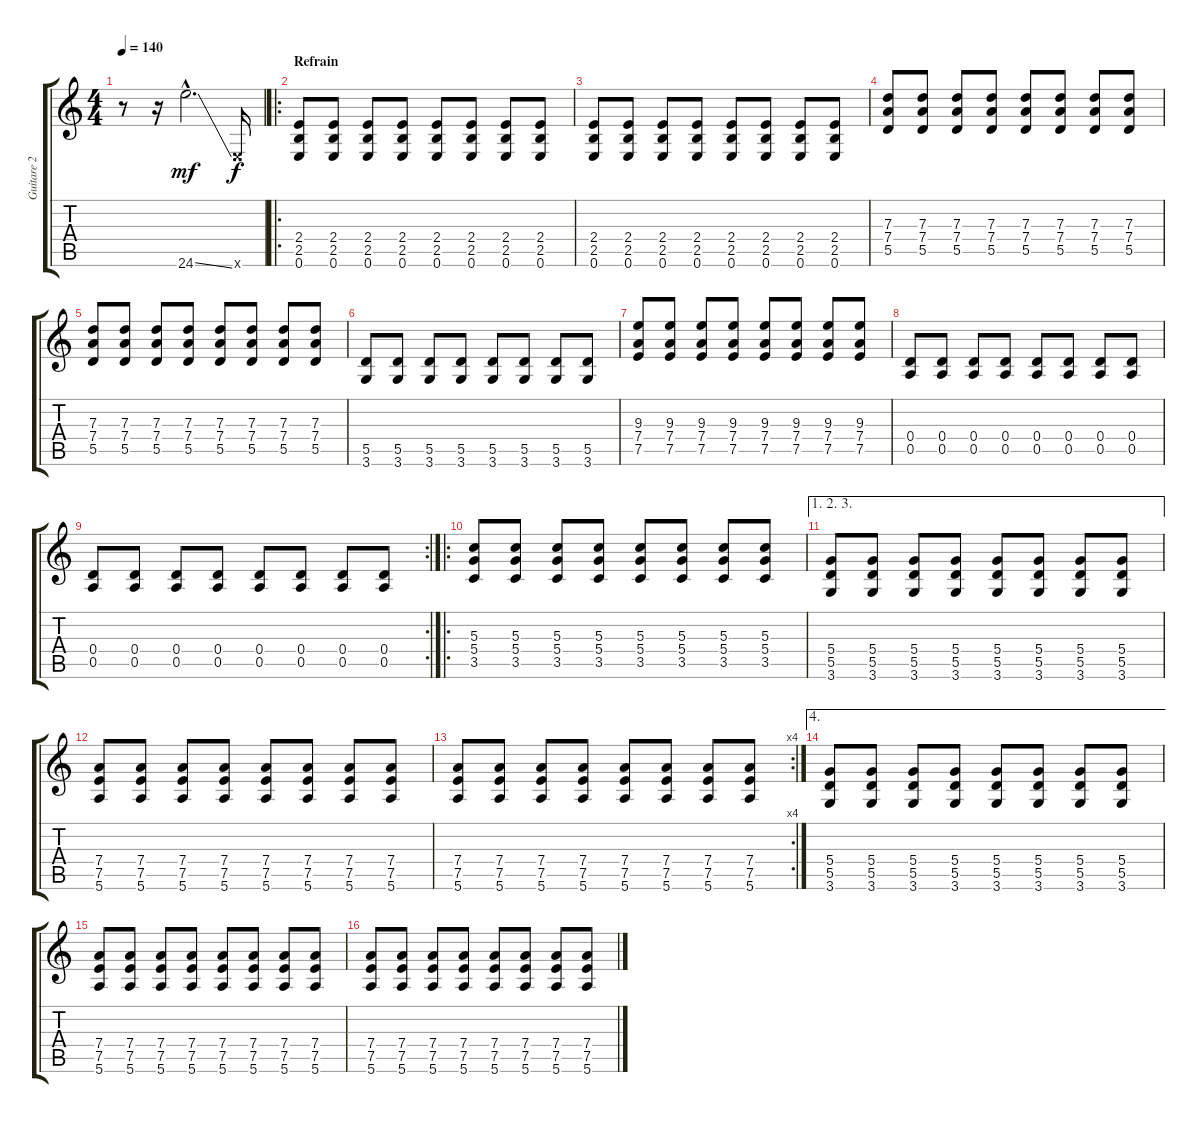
\track ("Guitare 2" "Guitare 2") {instrument distortionguitar}
\staff {score tabs}
\tuning (E4 B3 G3 D3 A2 E2) {hide}
\ts (4 4)
\tempo 140
\clef g2
\ks c
r.8{dy f} r.16 24.6{ss hac}.2{d dy mf} 0.6{x}.16{dy f} |
\ro
\section ("" "Refrain")
(2.4 2.5 0.6).8 (2.4 2.5 0.6).8 (2.4 2.5 0.6).8 (2.4 2.5 0.6).8 (2.4 2.5 0.6).8 (2.4 2.5 0.6).8 (2.4 2.5 0.6).8 (2.4 2.5 0.6).8 |
(2.4 2.5 0.6).8 (2.4 2.5 0.6).8 (2.4 2.5 0.6).8 (2.4 2.5 0.6).8 (2.4 2.5 0.6).8 (2.4 2.5 0.6).8 (2.4 2.5 0.6).8 (2.4 2.5 0.6).8 |
(7.3 7.4 5.5).8 (7.3 7.4 5.5).8 (7.3 7.4 5.5).8 (7.3 7.4 5.5).8 (7.3 7.4 5.5).8 (7.3 7.4 5.5).8 (7.3 7.4 5.5).8 (7.3 7.4 5.5).8 |
(7.3 7.4 5.5).8 (7.3 7.4 5.5).8 (7.3 7.4 5.5).8 (7.3 7.4 5.5).8 (7.3 7.4 5.5).8 (7.3 7.4 5.5).8 (7.3 7.4 5.5).8 (7.3 7.4 5.5).8 |
(5.5 3.6).8 (5.5 3.6).8 (5.5 3.6).8 (5.5 3.6).8 (5.5 3.6).8 (5.5 3.6).8 (5.5 3.6).8 (5.5 3.6).8 |
(9.3 7.4 7.5).8 (9.3 7.4 7.5).8 (9.3 7.4 7.5).8 (9.3 7.4 7.5).8 (9.3 7.4 7.5).8 (9.3 7.4 7.5).8 (9.3 7.4 7.5).8 (9.3 7.4 7.5).8 |
(0.4 0.5).8 (0.4 0.5).8 (0.4 0.5).8 (0.4 0.5).8 (0.4 0.5).8 (0.4 0.5).8 (0.4 0.5).8 (0.4 0.5).8 |
\rc 2
(0.4 0.5).8 (0.4 0.5).8 (0.4 0.5).8 (0.4 0.5).8 (0.4 0.5).8 (0.4 0.5).8 (0.4 0.5).8 (0.4 0.5).8 |
\ro
(5.3 5.4 3.5).8 (5.3 5.4 3.5).8 (5.3 5.4 3.5).8 (5.3 5.4 3.5).8 (5.3 5.4 3.5).8 (5.3 5.4 3.5).8 (5.3 5.4 3.5).8 (5.3 5.4 3.5).8 |
\ae (1 2 3)
(5.4 5.5 3.6).8 (5.4 5.5 3.6).8 (5.4 5.5 3.6).8 (5.4 5.5 3.6).8 (5.4 5.5 3.6).8 (5.4 5.5 3.6).8 (5.4 5.5 3.6).8 (5.4 5.5 3.6).8 |
(7.4 7.5 5.6).8 (7.4 7.5 5.6).8 (7.4 7.5 5.6).8 (7.4 7.5 5.6).8 (7.4 7.5 5.6).8 (7.4 7.5 5.6).8 (7.4 7.5 5.6).8 (7.4 7.5 5.6).8 |
\rc 4
(7.4 7.5 5.6).8 (7.4 7.5 5.6).8 (7.4 7.5 5.6).8 (7.4 7.5 5.6).8 (7.4 7.5 5.6).8 (7.4 7.5 5.6).8 (7.4 7.5 5.6).8 (7.4 7.5 5.6).8 |
\ae 4
(5.4 5.5 3.6).8 (5.4 5.5 3.6).8 (5.4 5.5 3.6).8 (5.4 5.5 3.6).8 (5.4 5.5 3.6).8 (5.4 5.5 3.6).8 (5.4 5.5 3.6).8 (5.4 5.5 3.6).8 |
(7.4 7.5 5.6).8 (7.4 7.5 5.6).8 (7.4 7.5 5.6).8 (7.4 7.5 5.6).8 (7.4 7.5 5.6).8 (7.4 7.5 5.6).8 (7.4 7.5 5.6).8 (7.4 7.5 5.6).8 |
(7.4 7.5 5.6).8 (7.4 7.5 5.6).8 (7.4 7.5 5.6).8 (7.4 7.5 5.6).8 (7.4 7.5 5.6).8 (7.4 7.5 5.6).8 (7.4 7.5 5.6).8 (7.4 7.5 5.6).8
